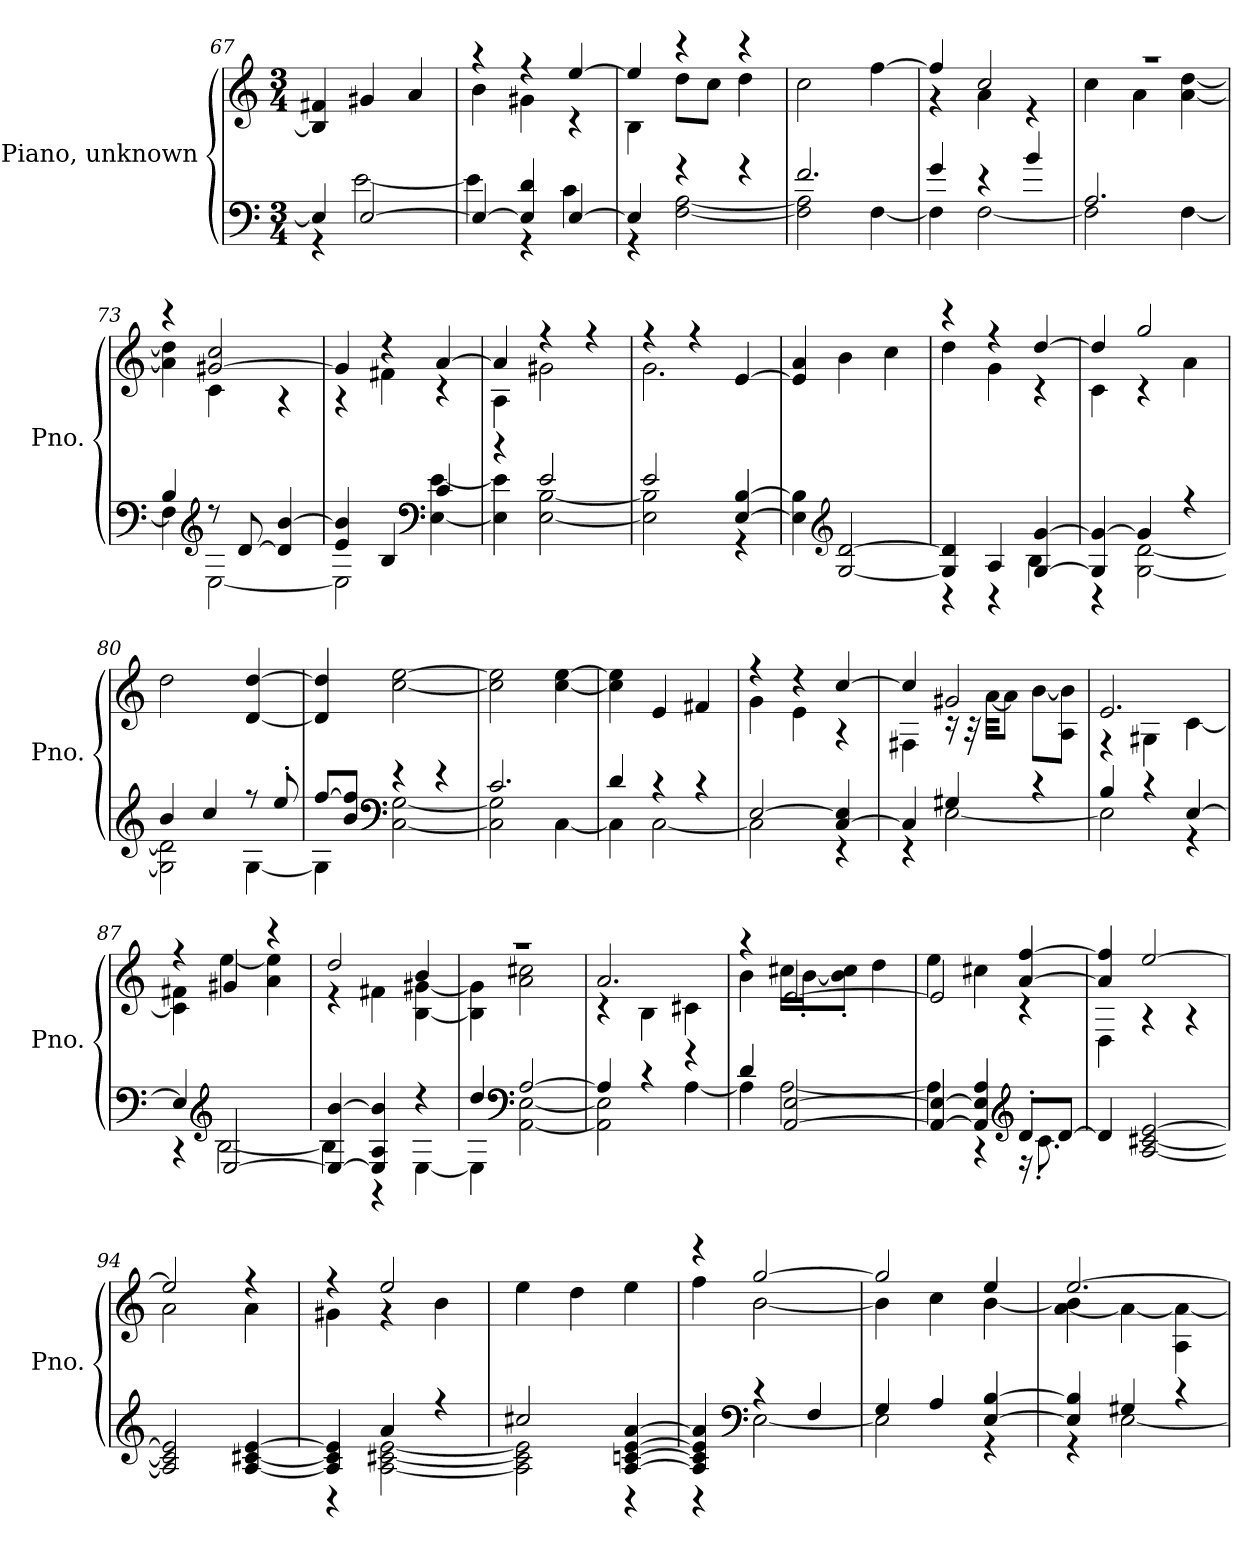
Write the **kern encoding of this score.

**kern	**kern
*part1	*part1
*staff2	*staff1
*I"Piano, unknown	*
*I'Pno.	*
*clefF4	*clefG2
*k[]	*k[]
*M3/4	*M3/4
=67	=67
*^	*
4E/]	4r	4B/] 4f#X/
[2E/	[2e\	4g#X/
.	.	4a/
=68	=68	=68
*	*	*^
4E/_	4e\]	4r	4b\
4E/] 4d/	4r	4r	4g#X\
[4E/	4c\	[4ee/	4r
=69	=69	=69	=69
4E/]	4r	4ee/]	4B\
4r	[2F\ [2A\	4r	8dd\L
.	.	.	8cc\J
4r	.	4r	4dd\
*	*	*v	*v
=70	=70	=70
2.f/	2F\] 2A\]	2cc\
.	[4F\	[4ff\
=71	=71	=71
*	*	*^
4g/	4F\]	4ff/]	4r
4r	[2F\	2cc/	4a\
4b/	.	.	4r
!!LO:LB:g=z	!!
=72	=72	=72	=72
2.A/	2F\]	2.r	4cc\
.	.	.	4a\
.	[4F\	.	[4a\ [4dd\
=73	=73	=73	=73
4B/	4F\]	4r	4a\] 4dd\]
*clefG2	*	*	*
8r	[2E\	[2g#X/ 2cc/	4c\
[8d/	.	.	.
4d/] [4b/	.	.	4r
=74	=74	=74	=74
4e/ 4b/]	2E\]	4g#/]	4r
4B/	.	4r	4f#X\
*clefF4	*	*	*
4c/	[4E\ [4e\	[4a/	4r
=75	=75	=75	=75
4r	4E\] 4e\]	4a/]	4A\
2e/	[2E\ [2B\	4r	2g#X\
.	.	4r	.
=76	=76	=76	=76
2e/	2E\] 2B\]	4r	2.g\
.	.	4r	.
[4E/ [4B/	4r	[4e/	.
*v	*v	*	*
*	*v	*v
=77	=77
4E\] 4B\]	4e/] 4a/
*clefG2	*
[2G/ [2d/	4b\
.	4cc\
=78	=78
*^	*^
4G/] 4d/]	4r	4r	4dd\
4A/	4r	4r	4g\
[4G/ [4g/	4B\	[4dd/	4r
=79	=79	=79	=79
4G/] 4g/_	4r	4dd/]	4c\
4g/]	[2G\ [2d\	2gg/	4r
4r	.	.	4a\
*	*	*v	*v
!!LO:LB:g=z
=80	=80	=80
4b/	2G\] 2d\]	2dd\
4cc/	.	.
8r	[4G\	[4d/ [4dd/
8ee'/	.	.
=81	=81	=81
[8ff/L	4G\]	4d/] 4dd/]
8b/ 8ff/]J	.	.
*clefF4	*	*
4r	[2C\ [2G\	[2cc\ [2ee\
4r	.	.
=82	=82	=82
2.c/	2C\] 2G\]	2cc\] 2ee\]
.	[4C\	[4cc\ [4ee\
=83	=83	=83
4d/	4C\]	4cc\] 4ee\]
4r	[2C\	4e/
4r	.	4f#X/
=84	=84	=84
*	*	*^
[2E/	2C\]	4r	4g\
.	.	4r	4e\
[4C/ 4E/]	4r	[4cc/	4r
=85	=85	=85	=85
4C/]	4r	4cc/]	4F#X\
4G#X/	[2E\	2g#X/	16r
.	.	.	32r
.	.	.	[32a\KKL
.	.	.	8a\J]
4r	.	.	[8b\L
.	.	.	8A\ 8b\]J
=86	=86	=86	=86
4B/	2E\]	2.e/	4r
4r	.	.	4G#X\
[4E/	4r	.	[4c\
!!LO:LB:g=z	!!
=87	=87	=87	=87
4E/]	4r	4r	4c\] 4f#X\
*clefG2	*	*	*
[2E/	[2B\	4g#X/	[4ee\
.	.	4r	4a\ 4ee\]
=88	=88	=88	=88
4E/_ [4b/	4B\]	2dd/	4r
4E/] 4A/ 4b/]	4r	.	4f#X\
4r	[4E\	4b/	[4B\ [4g#X\
=89	=89	=89	=89
4dd/	4E\]	2.r	4B\] 4g#\]
*clefF4	*	*	*
[2A/	[2AA\ [2E\	.	2a\ 2cc#X\
=90	=90	=90	=90
4A/]	2AA\] 2E\]	2.a/	4r
4r	.	.	4B\
4r	[4A\	.	4c#X\
=91	=91	=91	=91
4d/	4A\]	4r	4b\
[2AA/ [2E/	[2A\	[2e/	16cc#X\LL
.	.	.	[16b'\J
.	.	.	8b\]' 8cc#\'J
.	.	.	4dd\
=92	=92	=92	=92
4AA/_ 4E/_	4A\]	2e/]	4ee\
4AA/] 4E/] 4A/	4r	.	4cc#X\
*clefG2	*	*	*
8d'/L	16r	[4a/ [4ff/	4r
.	8.c'\	.	.
[8d/J	.	.	.
*v	*v	*	*
=93	=93	=93
4d/]	4a/] 4ff/]	4D\
[2A/ [2c#X/ [2e/	[2ee/	4r
.	.	4r
!!LO:PB:g=z	!!
=94	=94	=94
2A/] 2c#/] 2e/]	2ee/]	2a\
[4A/ [4c#X/ [4e/	4r	4a\
=95	=95	=95
*^	*	*
4A/] 4c#/] 4e/]	4r	4r	4g#X\
4a/	[2A\ [2c#X\ [2e\	2ee/	4r
4r	.	.	4b\
*	*	*v	*v
=96	=96	=96
2cc#X/	2A\] 2c#\] 2e\]	4ee\
.	.	4dd\
[4A/ [4cn/ [4e/ [4a/	4r	4ee\
=97	=97	=97
*	*	*^
4A/] 4c/] 4e/] 4a/]	4r	4r	4ff\
*clefF4	*	*	*
4r	[2E\	[2gg/	[2b\
4F/	.	.	.
=98	=98	=98	=98
4G/	2E\]	2gg/]	4b\]
4A/	.	.	4cc\
[4E/ [4B/	4r	4ee/	[4b\
=99	=99	=99	=99
4E/] 4B/]	4r	[2.ee/	[4a\ 4b\]
4G#X/	[2E\	.	4a\_
4r	.	.	4A\ 4a\_
*v	*v	*	*
*	*v	*v
=	=
*-	*-
